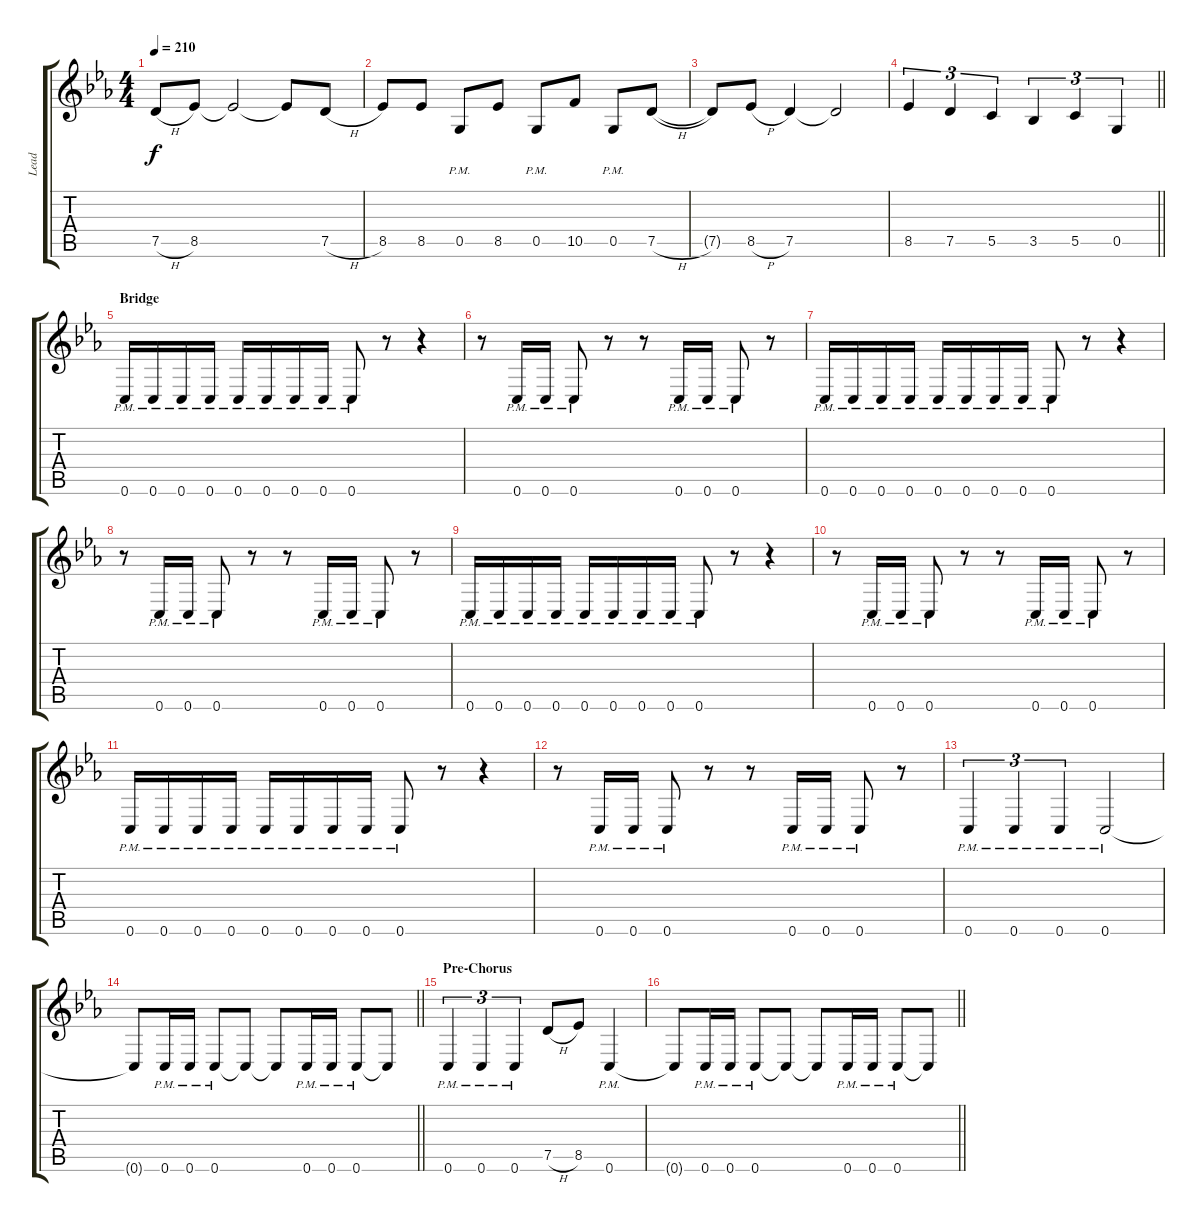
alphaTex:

\track ("Lead" "Lead") {instrument overdrivenguitar}
\staff {score tabs}
\tuning (D4 A3 F3 C3 G2 C2) {hide}
\ts (4 4)
\tempo 210
\clef g2
\ks cminor
7.5{h}.8{dy f} 8.5.8 8.5{t}.2 8.5{t}.8 7.5{h}.8 |
8.5.8 8.5.8 0.5{pm}.8 8.5.8 0.5{pm}.8 10.5.8 0.5{pm}.8 7.5{h}.8 |
7.5{t}.8 8.5{h}.8 7.5.4 7.5{t}.2 |
\barLineRight lightlight
8.5.4{tu (3 2)} 7.5.4{tu (3 2)} 5.5.4{tu (3 2)} 3.5.4{tu (3 2)} 5.5.4{tu (3 2)} 0.5.4{tu (3 2)} |
\section ("" "Bridge")
0.6{pm}.16 0.6{pm}.16 0.6{pm}.16 0.6{pm}.16 0.6{pm}.16 0.6{pm}.16 0.6{pm}.16 0.6{pm}.16 0.6{pm}.8 r.8 r.4 |
r.8 0.6{pm}.16 0.6{pm}.16 0.6{pm}.8 r.8 r.8 0.6{pm}.16 0.6{pm}.16 0.6{pm}.8 r.8 |
0.6{pm}.16 0.6{pm}.16 0.6{pm}.16 0.6{pm}.16 0.6{pm}.16 0.6{pm}.16 0.6{pm}.16 0.6{pm}.16 0.6{pm}.8 r.8 r.4 |
r.8 0.6{pm}.16 0.6{pm}.16 0.6{pm}.8 r.8 r.8 0.6{pm}.16 0.6{pm}.16 0.6{pm}.8 r.8 |
0.6{pm}.16 0.6{pm}.16 0.6{pm}.16 0.6{pm}.16 0.6{pm}.16 0.6{pm}.16 0.6{pm}.16 0.6{pm}.16 0.6{pm}.8 r.8 r.4 |
r.8 0.6{pm}.16 0.6{pm}.16 0.6{pm}.8 r.8 r.8 0.6{pm}.16 0.6{pm}.16 0.6{pm}.8 r.8 |
0.6{pm}.16 0.6{pm}.16 0.6{pm}.16 0.6{pm}.16 0.6{pm}.16 0.6{pm}.16 0.6{pm}.16 0.6{pm}.16 0.6{pm}.8 r.8 r.4 |
r.8 0.6{pm}.16 0.6{pm}.16 0.6{pm}.8 r.8 r.8 0.6{pm}.16 0.6{pm}.16 0.6{pm}.8 r.8 |
0.6{pm}.4{tu (3 2)} 0.6{pm}.4{tu (3 2)} 0.6{pm}.4{tu (3 2)} 0.6{pm}.2 |
\barLineRight lightlight
0.6{t}.8 0.6{pm}.16 0.6{pm}.16 0.6{pm}.8 0.6{t}.8 0.6{t}.8 0.6{pm}.16 0.6{pm}.16 0.6{pm}.8 0.6{t}.8 |
\section ("" "Pre-Chorus")
0.6{pm}.4{tu (3 2)} 0.6{pm}.4{tu (3 2)} 0.6{pm}.4{tu (3 2)} 7.5{h}.8 8.5.8 0.6{pm}.4 |
\barLineRight lightlight
0.6{t}.8 0.6{pm}.16 0.6{pm}.16 0.6{pm}.8 0.6{t}.8 0.6{t}.8 0.6{pm}.16 0.6{pm}.16 0.6{pm}.8 0.6{t}.8
